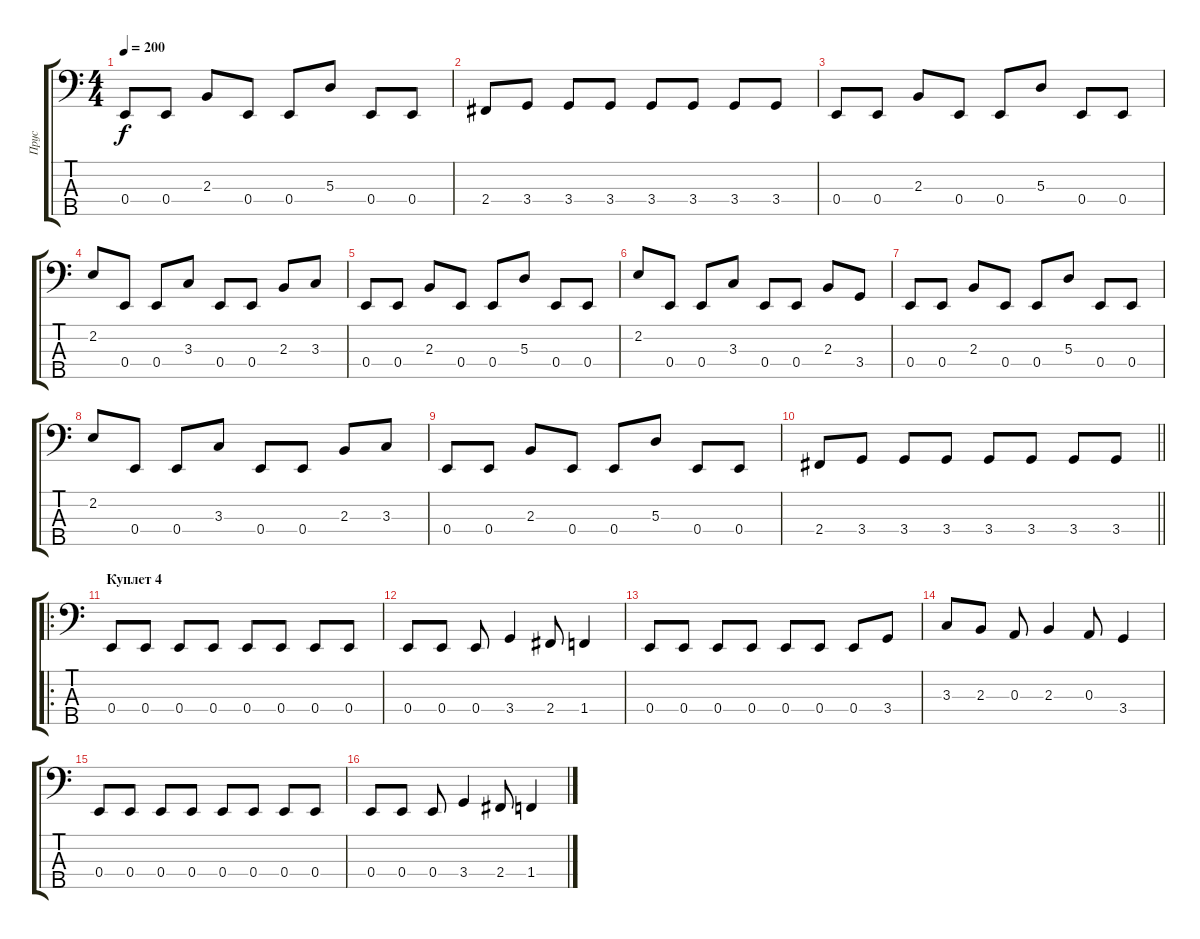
\track ("Прус" "Прус") {instrument electricbassfinger}
\staff {score tabs}
\tuning (G2 D2 A1 E1 B0) {hide}
\ts (4 4)
\tempo 200
\clef f4
\ks c
0.4.8{dy f} 0.4.8 2.3.8 0.4.8 0.4.8 5.3.8 0.4.8 0.4.8 |
2.4.8 3.4.8 3.4.8 3.4.8 3.4.8 3.4.8 3.4.8 3.4.8 |
0.4.8 0.4.8 2.3.8 0.4.8 0.4.8 5.3.8 0.4.8 0.4.8 |
2.2.8 0.4.8 0.4.8 3.3.8 0.4.8 0.4.8 2.3.8 3.3.8 |
0.4.8 0.4.8 2.3.8 0.4.8 0.4.8 5.3.8 0.4.8 0.4.8 |
2.2.8 0.4.8 0.4.8 3.3.8 0.4.8 0.4.8 2.3.8 3.4.8 |
0.4.8 0.4.8 2.3.8 0.4.8 0.4.8 5.3.8 0.4.8 0.4.8 |
2.2.8 0.4.8 0.4.8 3.3.8 0.4.8 0.4.8 2.3.8 3.3.8 |
0.4.8 0.4.8 2.3.8 0.4.8 0.4.8 5.3.8 0.4.8 0.4.8 |
\barLineRight lightlight
2.4.8 3.4.8 3.4.8 3.4.8 3.4.8 3.4.8 3.4.8 3.4.8 |
\ro
\section ("" "Куплет 4")
0.4.8 0.4.8 0.4.8 0.4.8 0.4.8 0.4.8 0.4.8 0.4.8 |
0.4.8 0.4.8 0.4.8 3.4.4 2.4.8 1.4.4 |
0.4.8 0.4.8 0.4.8 0.4.8 0.4.8 0.4.8 0.4.8 3.4.8 |
3.3.8 2.3.8 0.3.8 2.3.4 0.3.8 3.4.4 |
0.4.8 0.4.8 0.4.8 0.4.8 0.4.8 0.4.8 0.4.8 0.4.8 |
0.4.8 0.4.8 0.4.8 3.4.4 2.4.8 1.4.4
